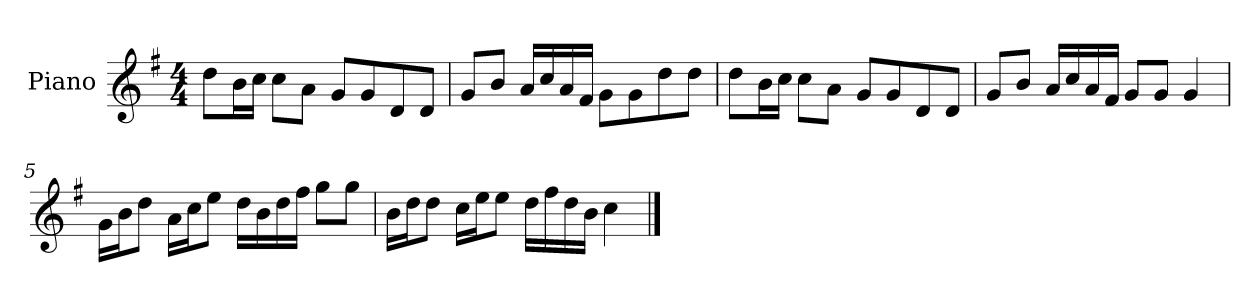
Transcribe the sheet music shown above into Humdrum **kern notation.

**kern
*part1
*staff1
*I"Piano
*I'P-no
*clefG2
*k[f#]
*M4/4
*MM90
=1
8dd\L
16b\L
16cc\JJ
8cc\L
8a\J
8g/L
8g/
8d/
8d/J
=2
8g/L
8b/J
16a/LL
16cc/
16a/
16f#/JJ
8g\L
8g\
8dd\
8dd\J
=3
8dd\L
16b\L
16cc\JJ
8cc\L
8a\J
8g/L
8g/
8d/
8d/J
=4
8g/L
8b/J
16a/LL
16cc/
16a/
16f#/JJ
8g/L
8g/J
4g/
!!LO:LB:g=z
=5
16g\LL
16b\J
8dd\J
16a\LL
16cc\J
8ee\J
16dd\LL
16b\
16dd\
16ff#\JJ
8gg\L
8gg\J
=6
16b\LL
16dd\J
8dd\J
16cc\LL
16ee\J
8ee\J
16dd\LL
16ff#\
16dd\
16b\JJ
4cc\
==
*-
